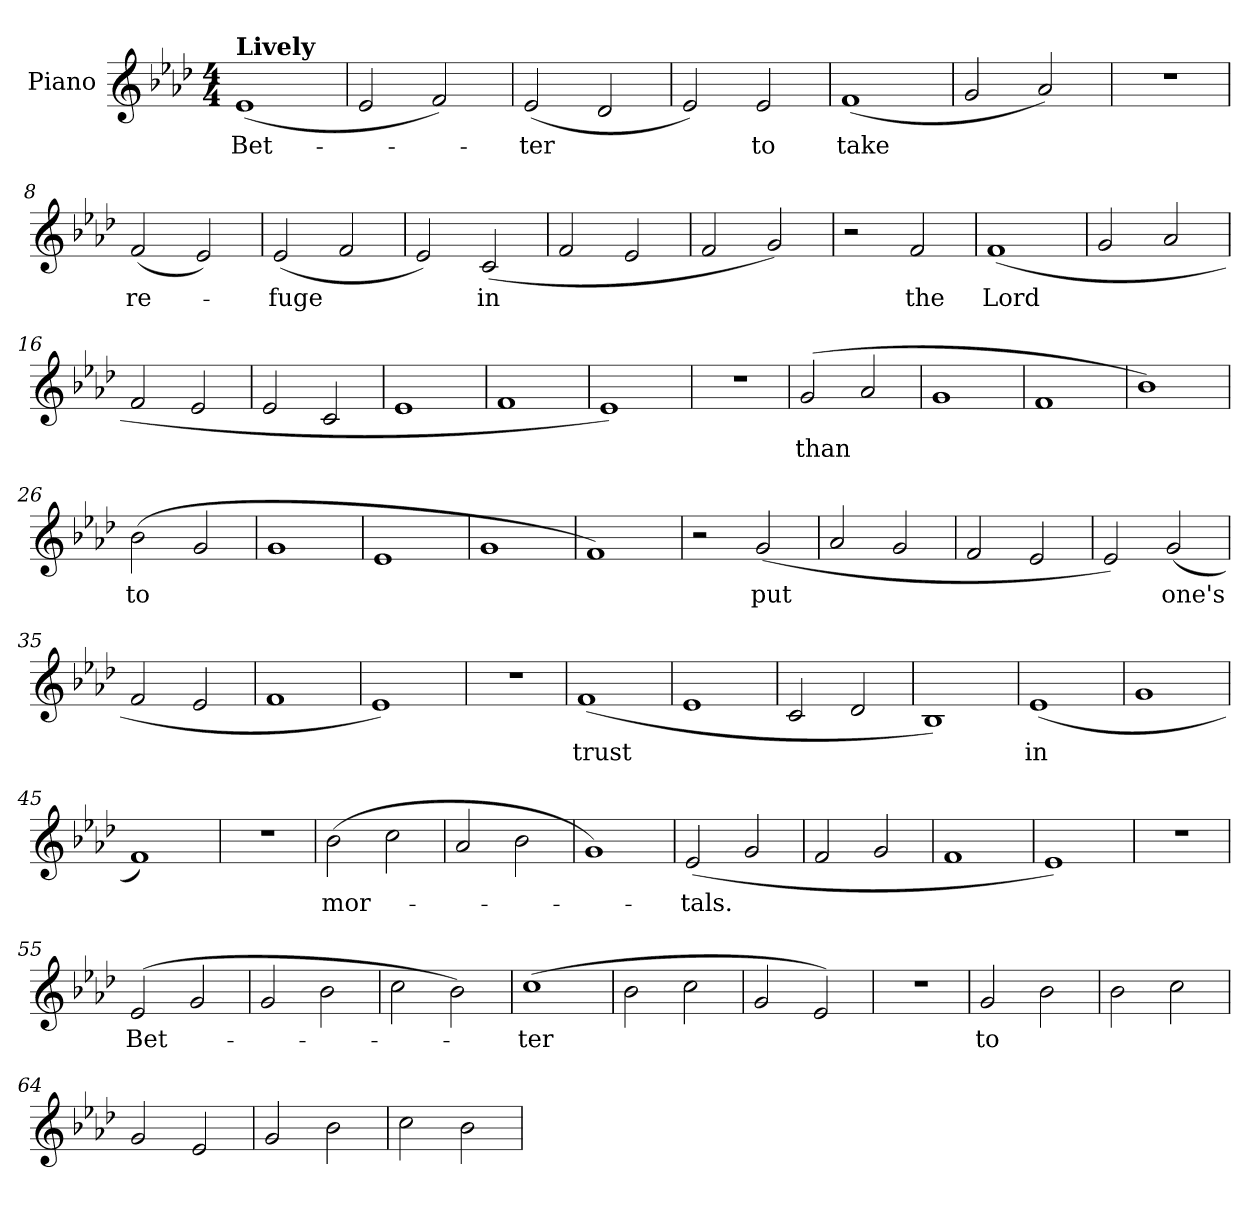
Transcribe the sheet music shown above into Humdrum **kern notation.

**kern	**text
*part1	*part1
*staff1	*staff1
*I"Piano	*
*I'Pno.	*
*clefG2	*
*k[b-e-a-d-]	*
*M4/4	*
*MM160	*
=1	=1
!LO:TX:a:B:t=Lively	!
!	!LO:LY:b
(>1e-	Bet-
=2	=2
2e-/	.
2f/)	.
=3	=3
!	!LO:LY:b
(<2e-/	-ter
2d-/	.
=4	=4
2e-/)	.
!	!LO:LY:b
2e-/	to
=5	=5
!	!LO:LY:b
(>1f	take
=6	=6
2g/	.
2a-/)	.
=7	=7
1r	.
=8	=8
!	!LO:LY:b
(<2f/	re-
2e-/)	.
=9	=9
!	!LO:LY:b
(>2e-/	-fuge
2f/	.
=10	=10
2e-/)	.
!	!LO:LY:b
(>2c/	in
=11	=11
2f/	.
2e-/	.
=12	=12
2f/	.
2g/)	.
=13	=13
2r	.
!	!LO:LY:b
2f/	the
=14	=14
!	!LO:LY:b
(>1f	Lord
=15	=15
2g/	.
2a-/	.
!!LO:LB:g=z
=16	=16
2f/	.
2e-/	.
=17	=17
2e-/	.
2c/	.
=18	=18
1e-	.
=19	=19
1f	.
=20	=20
1e-)	.
=21	=21
1r	.
=22	=22
!	!LO:LY:b
(>2g/	than
2a-/	.
=23	=23
1g	.
=24	=24
1f	.
=25	=25
1b-)	.
=26	=26
!	!LO:LY:b
(<2b-\	to
2g/	.
=27	=27
1g	.
=28	=28
1e-	.
=29	=29
1g	.
=30	=30
1f)	.
=31	=31
2r	.
!	!LO:LY:b
(>2g/	put
!!LO:LB:g=z
=32	=32
2a-/	.
2g/	.
!!LO:LB:g=z
=33	=33
2f/	.
2e-/	.
=34	=34
2e-/)	.
!	!LO:LY:b
(>2g/	one's
=35	=35
2f/	.
2e-/	.
=36	=36
1f	.
=37	=37
1e-)	.
=38	=38
1r	.
=39	=39
!	!LO:LY:b
(<1f	trust
=40	=40
1e-	.
=41	=41
2c/	.
2d-/	.
=42	=42
1B-)	.
=43	=43
!	!LO:LY:b
(>1e-	in
=44	=44
1g	.
=45	=45
1f)	.
=46	=46
1r	.
=47	=47
!	!LO:LY:b
(>2b-\	mor-
2cc\	.
=48	=48
2a-/	.
2b-\	.
!!LO:LB:g=z
=49	=49
1g)	.
!!LO:LB:g=z
=50	=50
!	!LO:LY:b
(>2e-/	-tals.
2g/	.
=51	=51
2f/	.
2g/	.
=52	=52
1f	.
=53	=53
1e-)	.
=54	=54
1r	.
=55	=55
!	!LO:LY:b
(>2e-/	Bet-
2g/	.
=56	=56
2g/	.
2b-\	.
=57	=57
2cc\	.
2b-\)	.
=58	=58
!	!LO:LY:b
(<1cc	-ter
=59	=59
2b-\	.
2cc\	.
=60	=60
2g/	.
2e-/)	.
=61	=61
1r	.
=62	=62
!	!LO:LY:b
2g/	to
2b-\	.
=63	=63
2b-\	.
2cc\	.
=64	=64
2g/	.
2e-/	.
=65	=65
2g/	.
2b-\	.
!!LO:LB:g=z
=66	=66
2cc\	.
2b-\	.
=	=
*-	*-
